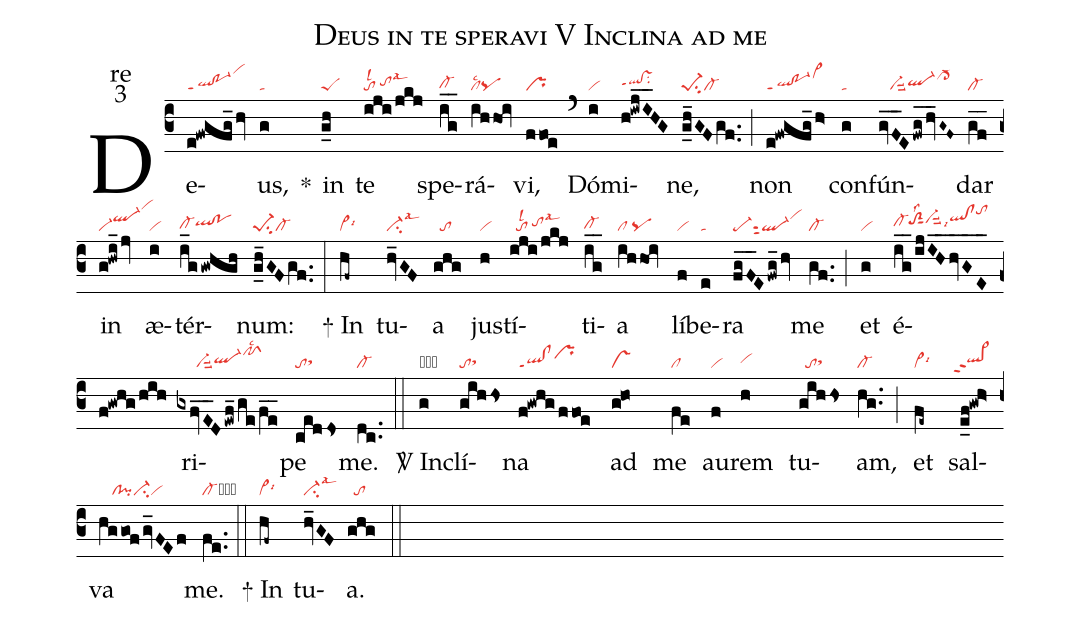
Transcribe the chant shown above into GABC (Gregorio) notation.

name:Deus in te speravi V Inclina ad me;
office-part:re;
mode:3;
nabc-lines:1;
%%
(c3) De(e!fwgfg_/hv|ql!po-1ppt1vihm)us,(g|ta) <sp>*</sp>() in(g_h|peS) te(iji/jkj|tolsl2/tohhlsal3) spe(ig__|cl-hg)rá(ihhoi|cllsc2pq)vi,(ffoe|pr) (`) Dó(i|vi)mi(h!iwjI__HG|qlhh!vshhppt1su2)ne,(g_h_GFgf..|pe-1su2cl-) (;) non(e!fwgfg_/h>|ql!po-1ppt1vi>hk) con(g|ta)fún(gvF__E/fwg_/hv_G~F~|///vi-suu2ql-hhcl->hj)dar(gf__|cl-) in(g!hwi_/jv|vi-ql-hjvihp) æ(i|vi)tér(i_ggwhgh|cl-hgqlhh!pohh)num:(g_h_GFgf..|pe-1su2cl-) (:)
<sp>+</sp> In(hf~|vi>lsi6) tu(hv_GF|ci-lsal3)a(ghg|//to) jus(h|vi)tí(iji/jkj|//tolsl2/tohhlsal3)ti(ig__|cl-hg)a(ihhoi|cl/pq) lí(f|vi)be(e|ta)ra(fgF__E/fwg_/hv|pe-sut2ql-vihk) me(gf..|cl-) (;) et(g|vi) é(ig__/ijIH__hvGE___/f!gwhg/hih|cl-hhtoS2hisut1lss2vi-hisuu2lsi9qlhj!clhjtohm)ri(gxfvE__D/ewf_/ge/fe__|//////vi-suu2ql-hhpfShklsc2)pe(cedds|tosthh) me.(dc..|cl-) (::)

<sp>V/</sp> In(g|obta)clí(gihHs|tosthh)na(f!gwhg/ffoe|ql!clppt1prhj) ad(g@ho|vs) me(fe|cl) au(f|vi)rem(h|vihh) tu(gihhs|//tosthh)am,(hg..|cl-) (;) et(fe~|vi>lsi6) sal(e_f!gwh>|``ql>hhppt2)va(hggof/gv_FEf|////cl!pici-vi) me.(fe..|cl-cb) (::)
<sp>+</sp> In(hf~|vi>lsi6) tu(hv_GF|ci-lsal3)a.(ghg|//to) (::)
